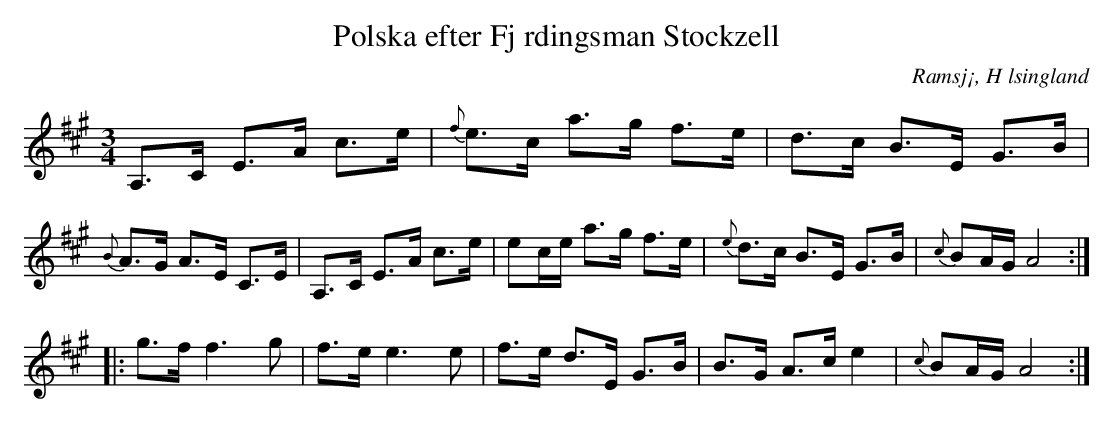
X:1
T:Polska efter Fj rdingsman Stockzell
O: Ramsj¡, H lsingland
M:3/4
L:1/8
K:A
A,>C E>A c>e|{f}e>c a>g f>e| d>c B>E G>B |{B}A>G A>E C>E|A,>C E>A c>e|ec/e/ a>g f>e| {e}d>c B>E G>B |{c}BA/G/ A4:|
|:g>f f2>g2|f>e e2>e2|f>e d>E G>B|B>G A>c e2|{c}BA/G/ A4 :|
